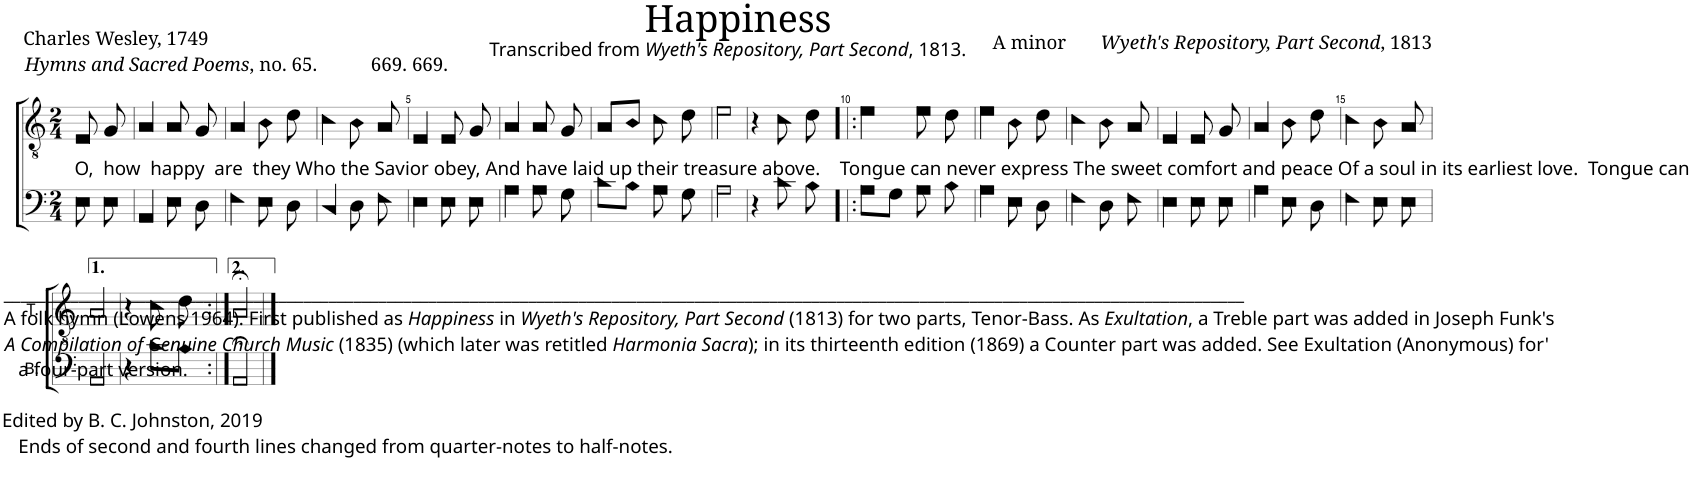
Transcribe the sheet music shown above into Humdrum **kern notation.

**kern	**kern	**kern	**kern
*part4	*part3	*part2	*part1
*staff4	*staff3	*staff2	*staff1
*I"Bass	*I"Tenor	*I"Soprano	*I"Voice
*I'B.	*I'T.	*	*
*clefF4	*clefGv2	*clefG2	*clefG2
*k[]	*k[]	*k[]	*k[]
*M2/4	*M2/4	*M2/4	*M2/4
=1	=1	=1	=1
!	!LO:TX:b:t=O,  how  happy  are  they Who the Savior obey, And have laid up their treasure above.    Tongue can never express The sweet comfort and peace Of a soul in its earliest love.  Tongue can	!	!
!LO:TX:b:t=_____________________________________________________________________________________________________________________________________________________	!	!	!
!LO:TX:b:t=A folk hymn (Lowens 1964). First published as	!	!	!
!LO:TX:b:i:t=Happiness	!	!	!
!LO:TX:b:t=in	!	!	!
!LO:TX:b:i:t=Wyeth's Repository, Part Second	!	!	!
!LO:TX:b:t=(1813) for two parts, Tenor-Bass. As	!	!	!
!LO:TX:b:i:t=Exultation	!	!	!
!LO:TX:b:t=, a Treble part was added in Joseph Funk's	!	!	!
!LO:TX:b:i:t=A Compilation of Genuine Church Music	!	!	!
!LO:TX:b:t=(1835) (which later was retitled	!	!	!
!LO:TX:b:i:t=Harmonia Sacra	!	!	!
!LO:TX:b:t=); in its thirteenth edition (1869) a Counter part was added. See Exultation (Anonymous) for'	!	!	!
!LO:TX:b:t=a four-part version.	!	!	!
!LO:TX:b:t=Edited by B. C. Johnston, 2019	!	!	!
!LO:TX:b:t=Ends of second and fourth lines changed from quarter-notes to half-notes.	!	!	!
8E!\	8E!/	4r	4r
8E!\	8G!/	.	.
=2	=2	=2	=2
4AA!/	4A!/	2r	2r
8E!\	8A!/	.	.
8D!\	8G!/	.	.
=3	=3	=3	=3
4F!\	4A!/	2r	2r
8E!\	8B!\	.	.
8D!\	8d!\	.	.
=4	=4	=4	=4
4C!/	4c!\	2r	2r
8D!\	8B!\	.	.
8F!\	8A!/	.	.
=5	=5	=5	=5
4E!\	4E!/	2r	2r
8E!\	8E!/	.	.
8E!\	8G!/	.	.
=6	=6	=6	=6
4A!\	4A!/	2r	2r
8A!\	8A!/	.	.
8G!\	8G!/	.	.
=7	=7	=7	=7
8c!\L	8A!/L	2r	2r
8B!\J	8B!/J	.	.
8A!\	8c!\	.	.
8G!\	8d!\	.	.
=8	=8	=8	=8
2A!\	2e!\	2r	2r
=9	=9	=9	=9
4r	4r	2r	2r
8c!\	8c!\	.	.
8B!\	8d!\	.	.
=10!|:	=10!|:	=10!|:	=10!|:
8A!\L	4e!\	2r	2r
8G!\J	.	.	.
8A!\	8e!\	.	.
8B!\	8d!\	.	.
=11	=11	=11	=11
4A!\	4e!\	2r	2r
8E!\	8B!\	.	.
8D!\	8d!\	.	.
=12	=12	=12	=12
4F!\	4c!\	2r	2r
8D!\	8B!\	.	.
8F!\	8A!/	.	.
=13	=13	=13	=13
4E!\	4E!/	2r	2r
8E!\	8E!/	.	.
8E!\	8G!/	.	.
=14	=14	=14	=14
4A!\	4A!/	2r	2r
8E!\	8B!\	.	.
8D!\	8d!\	.	.
=15	=15	=15	=15
4F!\	4c!\	2r	2r
8E!\	8B!\	.	.
8E!\	8A!/	.	.
!!LO:LB:g=z
=16	=16	=16	=16
2AA!/	2A!/	2r	2r
=17	=17	=17	=17
4r	4r	2r	2r
8c!\L	8c!\	.	.
8B!\J	8d!\	.	.
=18:|!	=18:|!	=18:|!	=18:|!
2AA;<!/	2A;<!/	2r	2r
==	==	==	==
*-	*-	*-	*-
